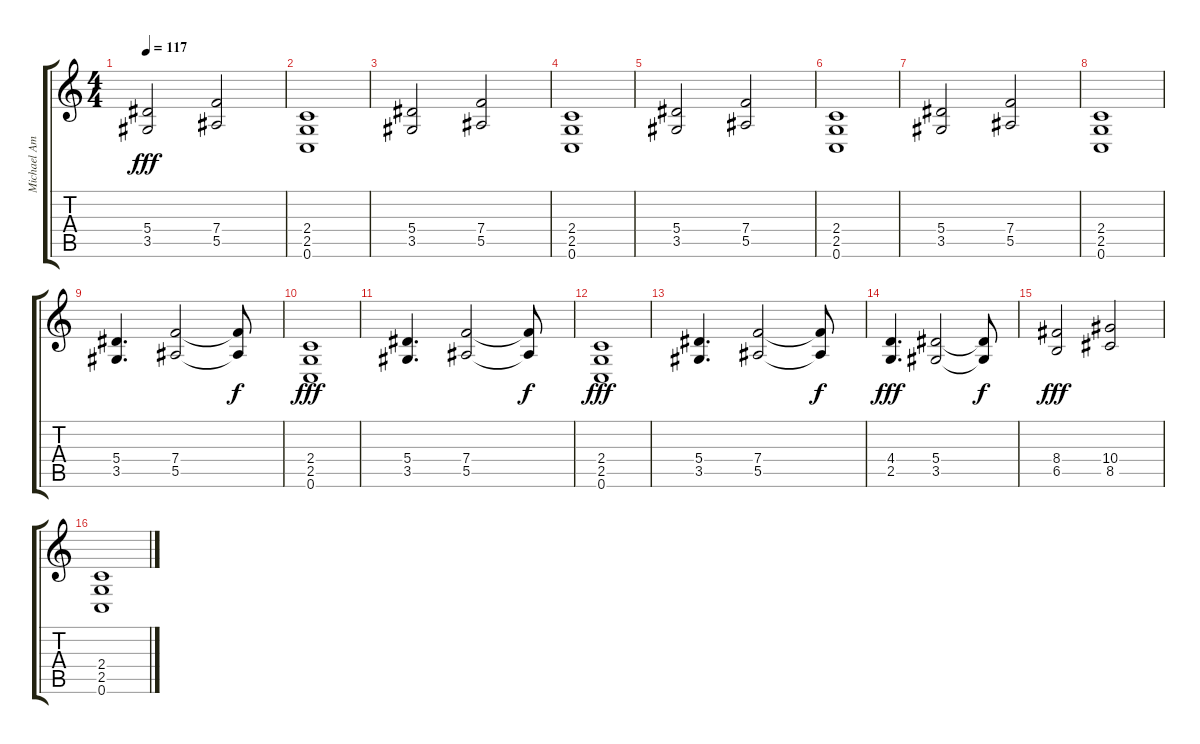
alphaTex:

\track ("Michael Amott (Rythmus Guitar)" "Michael Am") {instrument distortionguitar}
\staff {score tabs}
\tuning (C4 G3 Eb3 Bb2 F2 C2) {hide}
\ts (4 4)
\tempo 117
\clef g2
\ks c
(5.4 3.5).2{dy fff} (7.4 5.5).2 |
(2.4 2.5 0.6).1 |
(5.4 3.5).2 (7.4 5.5).2 |
(2.4 2.5 0.6).1 |
(5.4 3.5).2 (7.4 5.5).2 |
(2.4 2.5 0.6).1 |
(5.4 3.5).2 (7.4 5.5).2 |
(2.4 2.5 0.6).1 |
(5.4 3.5).4{d} (7.4 5.5).2 (7.4{t} 5.5{t}).8{dy f} |
(2.4 2.5 0.6).1{dy fff} |
(5.4 3.5).4{d} (7.4 5.5).2 (7.4{t} 5.5{t}).8{dy f} |
(2.4 2.5 0.6).1{dy fff} |
(5.4 3.5).4{d} (7.4 5.5).2 (7.4{t} 5.5{t}).8{dy f} |
(4.4 2.5).4{d dy fff} (5.4 3.5).2 (5.4{t} 3.5{t}).8{dy f} |
(8.4 6.5).2{dy fff} (10.4 8.5).2 |
(2.4 2.5 0.6).1
